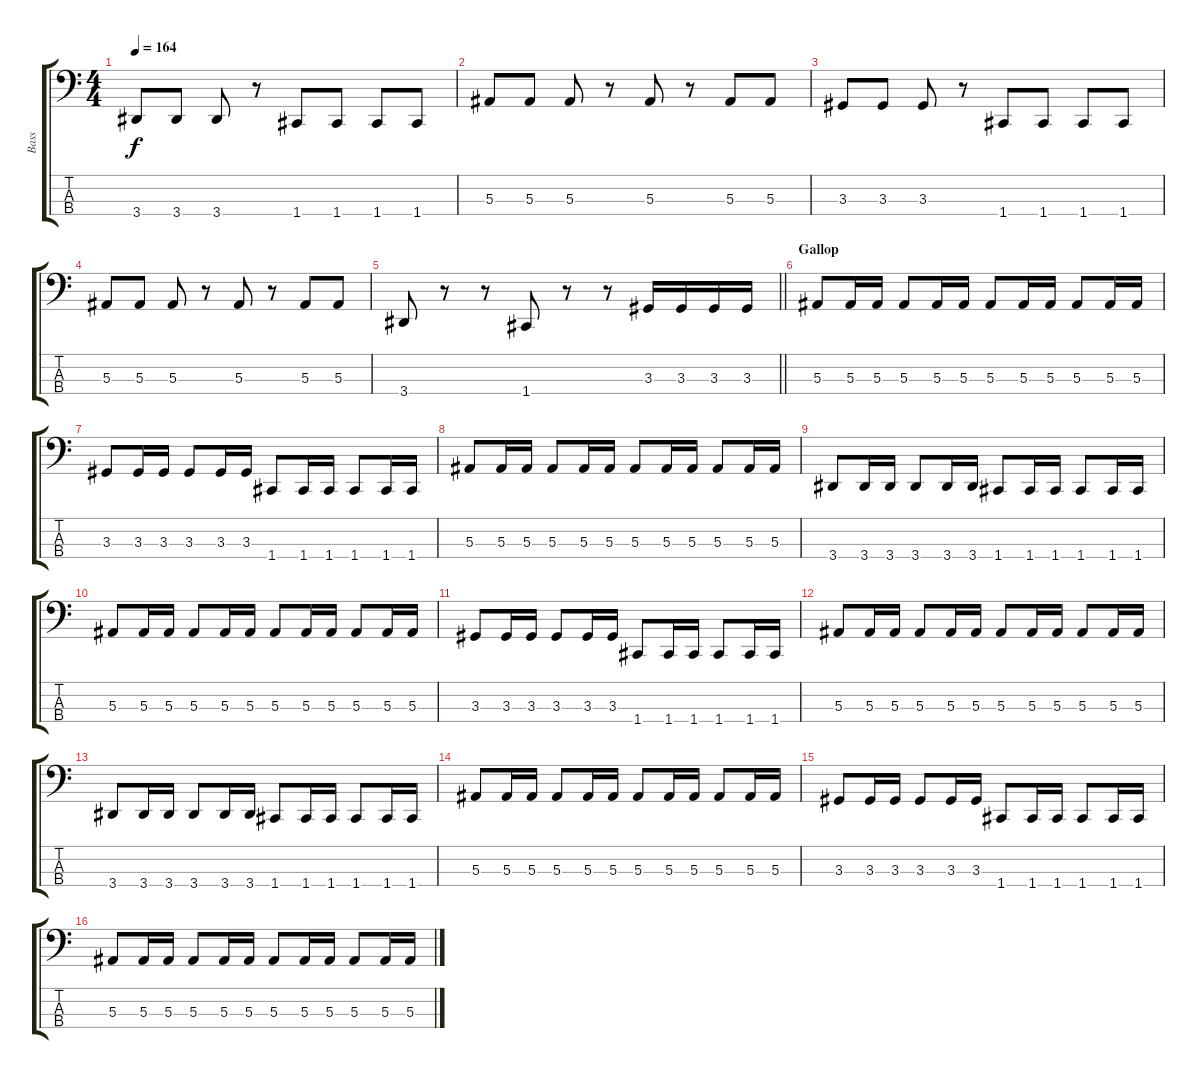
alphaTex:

\track ("Bass" "Bass") {instrument electricbasspick}
\staff {score tabs}
\tuning (Eb2 Bb1 F1 C1) {hide}
\ts (4 4)
\tempo 164
\clef f4
\ks c
3.4.8{dy f} 3.4.8 3.4.8 r.8 1.4.8 1.4.8 1.4.8 1.4.8 |
5.3.8 5.3.8 5.3.8 r.8 5.3.8 r.8 5.3.8 5.3.8 |
3.3.8 3.3.8 3.3.8 r.8 1.4.8 1.4.8 1.4.8 1.4.8 |
5.3.8 5.3.8 5.3.8 r.8 5.3.8 r.8 5.3.8 5.3.8 |
\barLineRight lightlight
3.4.8 r.8 r.8 1.4.8 r.8 r.8 3.3.16 3.3.16 3.3.16 3.3.16 |
\section ("" "Gallop")
5.3.8 5.3.16 5.3.16 5.3.8 5.3.16 5.3.16 5.3.8 5.3.16 5.3.16 5.3.8 5.3.16 5.3.16 |
3.3.8 3.3.16 3.3.16 3.3.8 3.3.16 3.3.16 1.4.8 1.4.16 1.4.16 1.4.8 1.4.16 1.4.16 |
5.3.8 5.3.16 5.3.16 5.3.8 5.3.16 5.3.16 5.3.8 5.3.16 5.3.16 5.3.8 5.3.16 5.3.16 |
3.4.8 3.4.16 3.4.16 3.4.8 3.4.16 3.4.16 1.4.8 1.4.16 1.4.16 1.4.8 1.4.16 1.4.16 |
5.3.8 5.3.16 5.3.16 5.3.8 5.3.16 5.3.16 5.3.8 5.3.16 5.3.16 5.3.8 5.3.16 5.3.16 |
3.3.8 3.3.16 3.3.16 3.3.8 3.3.16 3.3.16 1.4.8 1.4.16 1.4.16 1.4.8 1.4.16 1.4.16 |
5.3.8 5.3.16 5.3.16 5.3.8 5.3.16 5.3.16 5.3.8 5.3.16 5.3.16 5.3.8 5.3.16 5.3.16 |
3.4.8 3.4.16 3.4.16 3.4.8 3.4.16 3.4.16 1.4.8 1.4.16 1.4.16 1.4.8 1.4.16 1.4.16 |
5.3.8 5.3.16 5.3.16 5.3.8 5.3.16 5.3.16 5.3.8 5.3.16 5.3.16 5.3.8 5.3.16 5.3.16 |
3.3.8 3.3.16 3.3.16 3.3.8 3.3.16 3.3.16 1.4.8 1.4.16 1.4.16 1.4.8 1.4.16 1.4.16 |
5.3.8 5.3.16 5.3.16 5.3.8 5.3.16 5.3.16 5.3.8 5.3.16 5.3.16 5.3.8 5.3.16 5.3.16
